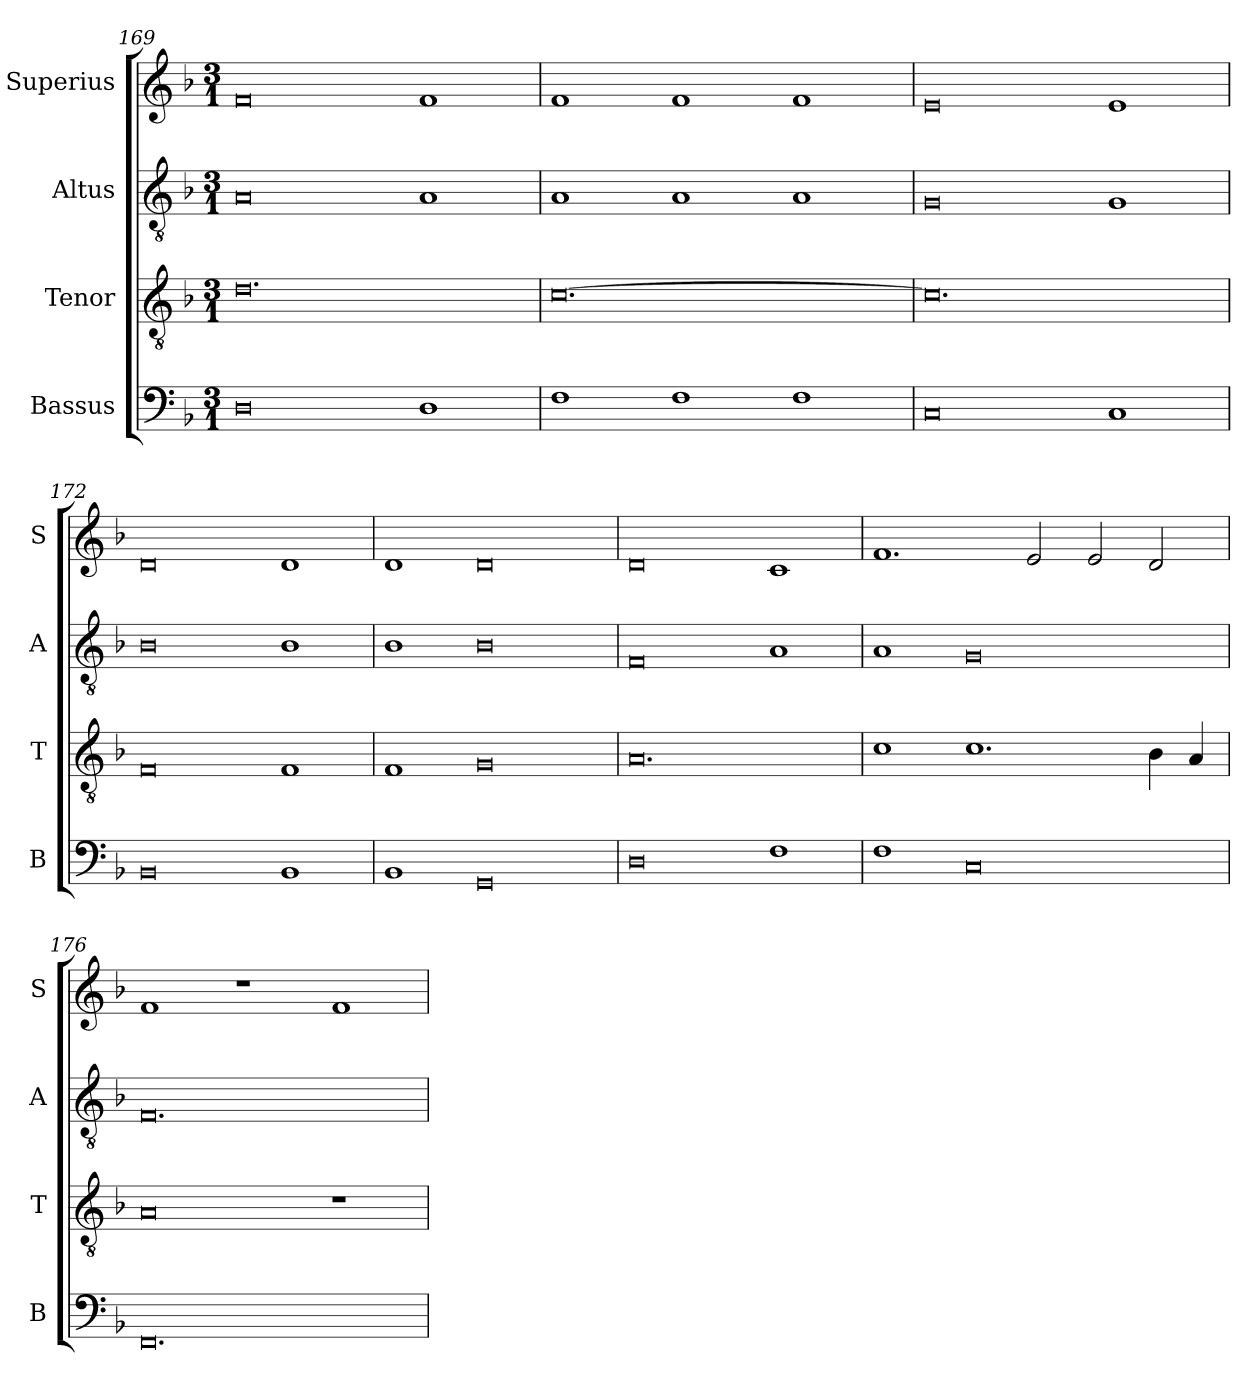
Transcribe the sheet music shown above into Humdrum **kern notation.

**kern	**kern	**kern	**kern
*part4	*part3	*part2	*part1
*staff4	*staff3	*staff2	*staff1
*I"Bassus	*I"Tenor	*I"Altus	*I"Superius
*I'B	*I'T	*I'A	*I'S
*clefF4	*clefGv2	*clefGv2	*clefG2
*k[b-]	*k[b-]	*k[b-]	*k[b-]
*M3/1	*M3/1	*M3/1	*M3/1
=169	=169	=169	=169
0D	0.d	0A	0f
1D	.	1A	1f
=170	=170	=170	=170
1F	[0.c	1A	1f
1F	.	1A	1f
1F	.	1A	1f
=171	=171	=171	=171
0C	0.c]	0G	0e
1C	.	1G	1e
=172	=172	=172	=172
0BB-	0F	0B-	0d
1BB-	1F	1B-	1d
=173	=173	=173	=173
1BB-	1F	1B-	1d
0GG	0G	0B-	0d
=174	=174	=174	=174
0D	0.A	0F	0d
1F	.	1A	1c
=175	=175	=175	=175
1F	1c	1A	1.f
0C	1.c	0G	.
.	.	.	2e/
.	.	.	2e/
.	4B-\	.	2d/
.	4A/	.	.
=176	=176	=176	=176
0.FF	0A	0.F	1f
.	.	.	1r
.	1r	.	1f
=	=	=	=
*-	*-	*-	*-
